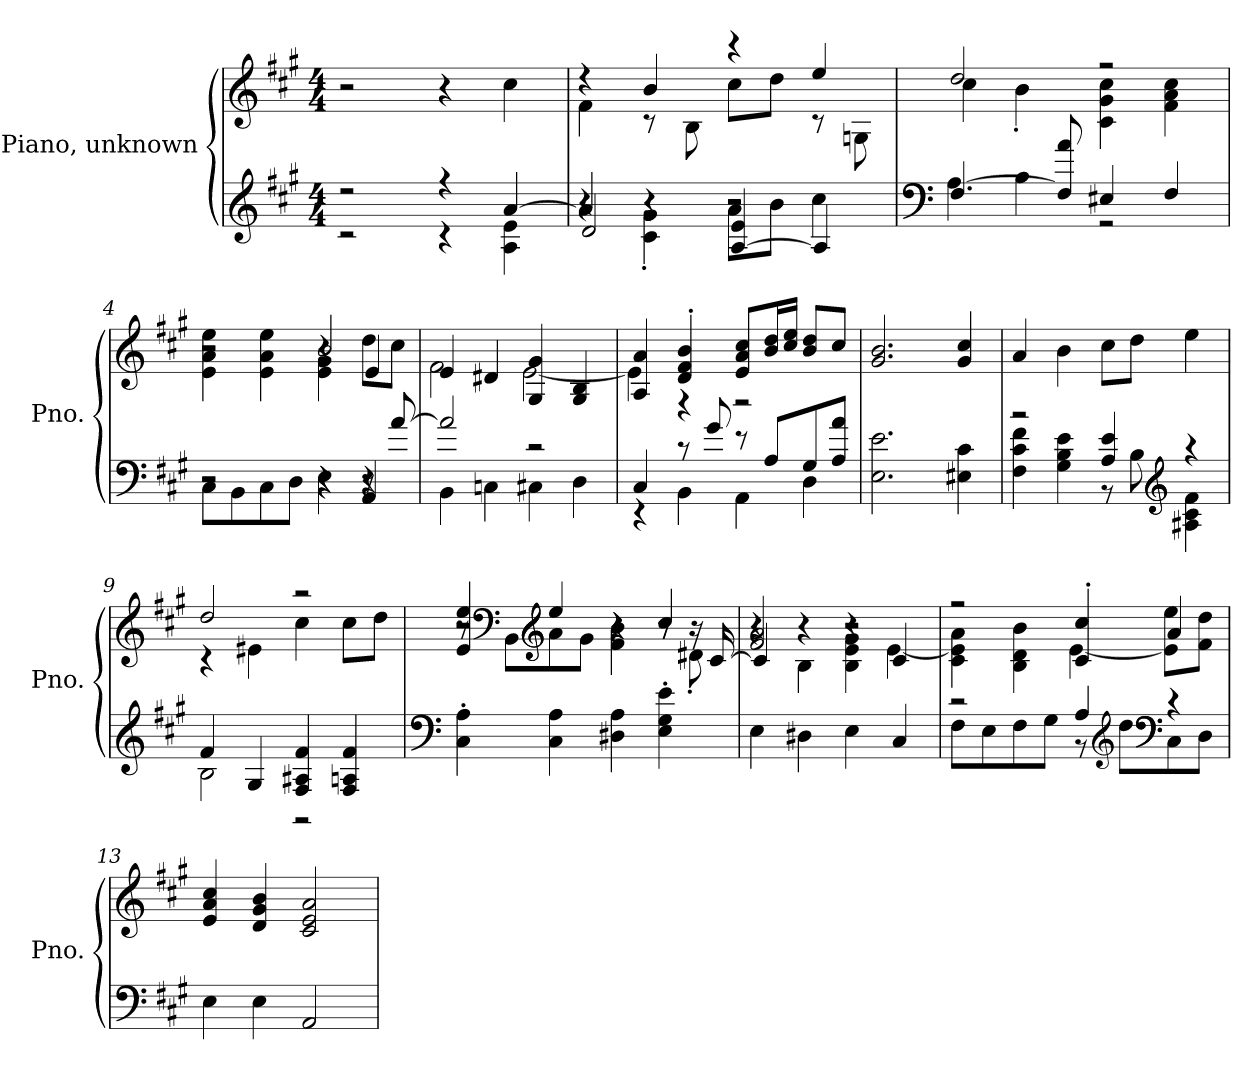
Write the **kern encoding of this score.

**kern	**kern
*part1	*part1
*staff2	*staff1
*I"Piano, unknown	*
*I'Pno.	*
*clefG2	*clefG2
*k[f#c#g#]	*k[f#c#g#]
*M4/4	*M4/4
*MM120	*MM120
=1	=1
*^	*
2r	2r	2r
4r	4r	4r
[4a/	4A\ 4e\	4cc#\
=2	=2	=2
*	*^	*^
4a/]	4r	2d/	4r	4f#\
4r	4c#\' 4g#\'	.	4b/	8r
.	.	.	.	8B\
2r	8a\L	[4A/ 4e/	4r	8cc#\L
.	8b\J	.	.	8dd\J
.	4cc#\	4A/]	4ee/	8r
.	.	.	.	8Gn\
*v	*v	*v	*	*
=3	=3	=3
*clefF4	*	*
*^	*	*
[4.F#/	4A\	2dd/	4cc#\
.	4B\	.	4b'\
8F#/] 8a/	.	.	.
4E#X/	2r	2r	4c#\ 4g#\ 4cc#\
4F#/	.	.	4f#\ 4a\ 4cc#\
=4	=4	=4	=4
*	*^	*	*^
2r	8C#\L	2r	2r	4e\ 4a\ 4ee\	2r
.	8BB\	.	.	.	.
.	8C#\	.	.	4e\ 4a\ 4ee\	.
.	8D\J	.	.	.	.
4r	4E\	4r	2b/	4e\ 4g#\	4r
8r	4r	4AA/	.	8dd\L	4e/
[8a/	.	.	.	8cc#\J	.
*	*v	*v	*	*	*
*	*	*	*v	*v
=5	=5	=5	=5
2a/]	4BB\	4e/	2f#\
.	4Cn\	4d#X/	.
2r	4C#X\	4G#/ 4g#/	[2e\
.	4D\	4G#/ 4B/	.
!!LO:LB:g=z	!!
=6	=6	=6	=6
4C#/	4r	4A/ 4a/	4e\]
8r	4BB\	4d/' 4f#/' 4b/'	4r
8g#/	.	.	.
8r	4AA\	8e/ 8a/ 8cc#/L	2r
8A/L	.	16b/ 16dd/L	.
.	.	16cc#/ 16ee/JJ	.
8G#/	4D\	8b/ 8dd/L	.
8A/ 8a/J	.	8cc#/J	.
*v	*v	*	*
*	*v	*v
=7	=7
2.E\ 2.e\	2.g#/ 2.b/
4E#X\ 4c#\	4g#/ 4cc#/
=8	=8
*^	*
2r	4F#\ 4c#\ 4f#\	4a/
.	4G#\ 4B\ 4e\	4b\
4A/ 4e/	8r	8cc#\L
.	8B\	8dd\J
*clefG2	*	*
4r	4A#X\ 4c#\ 4f#\	4ee\
=9	=9	=9
*	*	*^
4f#/	2B\	2dd/	4r
4G#/	.	.	4e#X\
4F#/ 4A#X/ 4f#/	2r	2r	4cc#\
4F#/ 4An/ 4f#/	.	.	8cc#\L
.	.	.	8dd\J
*v	*v	*	*
*	*v	*v
!!LO:LB:g=z
=10	=10
*clefF4	*
*	*^
*	*	*^
4C#\' 4A\'	4e/ 4ee/	8r	2r
*	*clefF4	*	*
.	.	8BB\L	.
*	*clefG2	*	*
4C#\ 4A\	4ee/	8a\	.
.	.	8g#\J	.
4D#X\ 4A\	4r	4f#\ 4b\	4r
4E\' 4G#\' 4e\'	4cc#/	8r	8r
.	.	8d#X'\	16r
.	.	.	[16c#/
=11	=11	=11	=11
4E\	2f#/ 2a/	4r	4c#/]
4D#X\	.	4B\	4r
4E\	4r	4B\ 4e\ 4g#\	2r
4C#/	4c#/	[4e\	.
*	*	*v	*v
=12	=12	=12
*^	*	*
2r	8F#\L	2r	4c#\ 4e\] 4a\
.	8E\	.	.
.	8F#\	.	4B\ 4d\ 4b\
.	8G#\J	.	.
4A/	8r	4c#/' 4cc#/'	[4e\
*clefG2	*	*	*
.	8dd\L	.	.
*clefF4	*	*	*
4r	8C#\	4a/	8e\] 8ee\L
.	8D\J	.	8f#\ 8dd\J
*v	*v	*	*
*	*v	*v
=13	=13
4E\	4e/ 4a/ 4cc#/
4E\	4d/ 4g#/ 4b/
2AA/	2c#/ 2e/ 2a/
=	=
*-	*-
